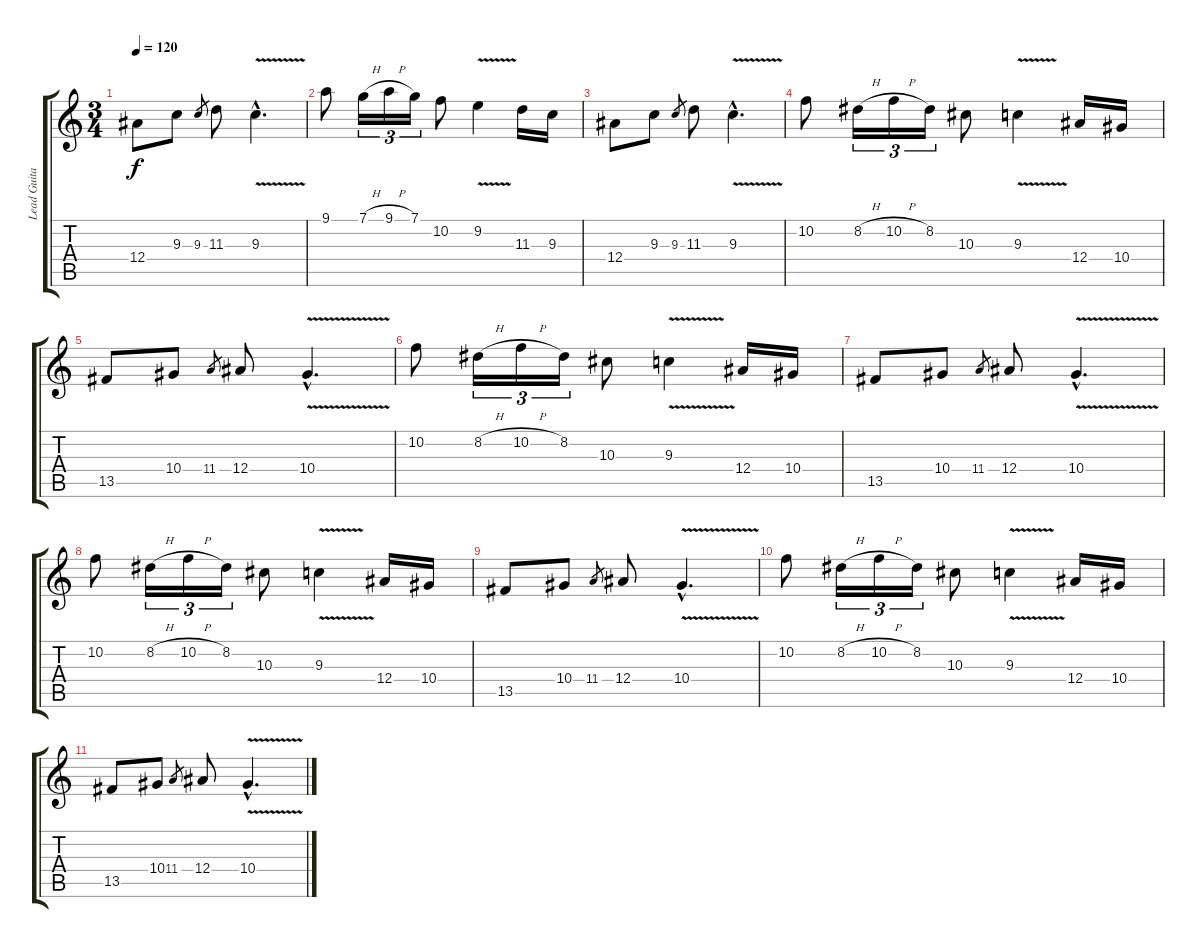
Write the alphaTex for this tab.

\track ("Lead Guitar" "Lead Guita") {instrument distortionguitar}
\staff {score tabs}
\tuning (C4 G3 Eb3 Bb2 F2 C2) {hide}
\ts (3 4)
\tempo 120
\clef g2
\ks c
12.4.8{dy f} 9.3.8 9.3.8{gr} 11.3.8 9.3{v hac}.4{d} |
9.1.8 7.1{h}.16{tu (3 2)} 9.1{h}.16{tu (3 2)} 7.1.16{tu (3 2)} 10.2.8 9.2{v}.4 11.3.16 9.3.16 |
12.4.8 9.3.8 9.3.8{gr} 11.3.8 9.3{v hac}.4{d} |
10.2.8 8.2{h}.16{tu (3 2)} 10.2{h}.16{tu (3 2)} 8.2.16{tu (3 2)} 10.3.8 9.3{v}.4 12.4.16 10.4.16 |
13.5.8 10.4.8 11.4.8{gr} 12.4.8 10.4{v hac}.4{d} |
10.2.8 8.2{h}.16{tu (3 2)} 10.2{h}.16{tu (3 2)} 8.2.16{tu (3 2)} 10.3.8 9.3{v}.4 12.4.16 10.4.16 |
13.5.8 10.4.8 11.4.8{gr} 12.4.8 10.4{v hac}.4{d} |
10.2.8 8.2{h}.16{tu (3 2)} 10.2{h}.16{tu (3 2)} 8.2.16{tu (3 2)} 10.3.8 9.3{v}.4 12.4.16 10.4.16 |
13.5.8 10.4.8 11.4.8{gr} 12.4.8 10.4{v hac}.4{d} |
10.2.8 8.2{h}.16{tu (3 2)} 10.2{h}.16{tu (3 2)} 8.2.16{tu (3 2)} 10.3.8 9.3{v}.4 12.4.16 10.4.16 |
13.5.8 10.4.8 11.4.8{gr} 12.4.8 10.4{v hac}.4{d}
